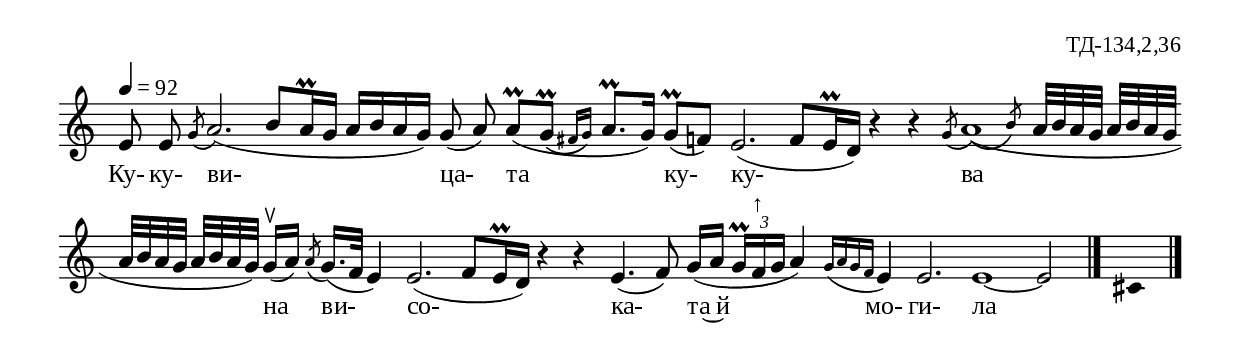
%{
eng_134_2_36a
%}

\include "td-preamble.ly"

\score {
\relative c' {
\tempo 4 = 92
%%\time 2/4
\cadenzaOn
e8\noBeam e \acciaccatura g8 a2.( b8[ a16\prall g] a[ b a g]) g8( a)
a8\prall([ \afterGrace g\prall]\( {  fis16[ g]\) } a8.\prall[ g16])
g8\prall([ f])  \bar "" e2.( f8[ e16\prall d]) r4 r
#(set-accidental-style 'forget)
 \bar ""
\acciaccatura g8 \afterGrace a1(\( { \stdB b8\) \stdE } 
a32[ b a g] a[ b a g]   \bar "" a32[ b a g] a[ b a g)]  \bar ""
g16^\ltoe[( a])  \bar ""
\acciaccatura a8 g16.([ f32] e4)  \bar "" e2.( f8[ e16\prall d]) r4 r
\bar "" 
e4.( f8)   \bar "" g16[( a] \times 2/3 { g16[\prall f^"↑" g] } a4) 
\acciaccatura { g16[ a g f] } e4 e2. e1~ e2 
 \bar "|."
s4 \fixB cis \fixC
  \bar "|." 
}

\addlyrics { Ку- ку- ви- ца- та ку- ку- ва на ви- со- ка- та~й мо- ги- ла }
%
\layout {
   \context { \Staff \remove "Time_signature_engraver" } 
  indent = #0
  line-width = 190\mm
  ragged-right=##f
}
%
\midi { 
	\context {
		\Score
		tempoWholesPerMinute = #(ly:make-moment 92 4)
		}
	}
}
%
\header{
  opus = "ТД-134,2,36"
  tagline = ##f
}


